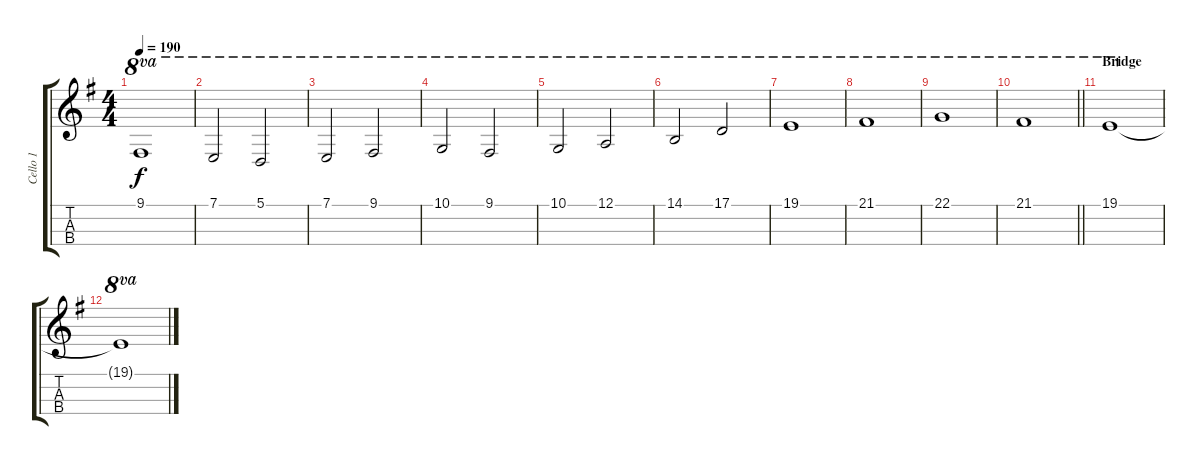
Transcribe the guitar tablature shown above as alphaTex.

\track ("Cello 1" "Cello 1") {instrument cello}
\staff {score tabs}
\tuning (A3 D3 G2 C2) {hide}
\ts (4 4)
\tempo 190
\clef g2
\ks g
9.1.1{ot 8va dy f} |
7.1.2{ot 8va} 5.1.2{ot 8va} |
7.1.2{ot 8va} 9.1.2{ot 8va} |
10.1.2{ot 8va} 9.1.2{ot 8va} |
10.1.2{ot 8va} 12.1.2{ot 8va} |
14.1.2{ot 8va} 17.1.2{ot 8va} |
19.1.1{ot 8va} |
21.1.1{ot 8va} |
22.1.1{ot 8va} |
\barLineRight lightlight
21.1.1{ot 8va} |
\section ("" "Bridge")
19.1.1{ot 8va} |
19.1{t}.1{ot 8va}
